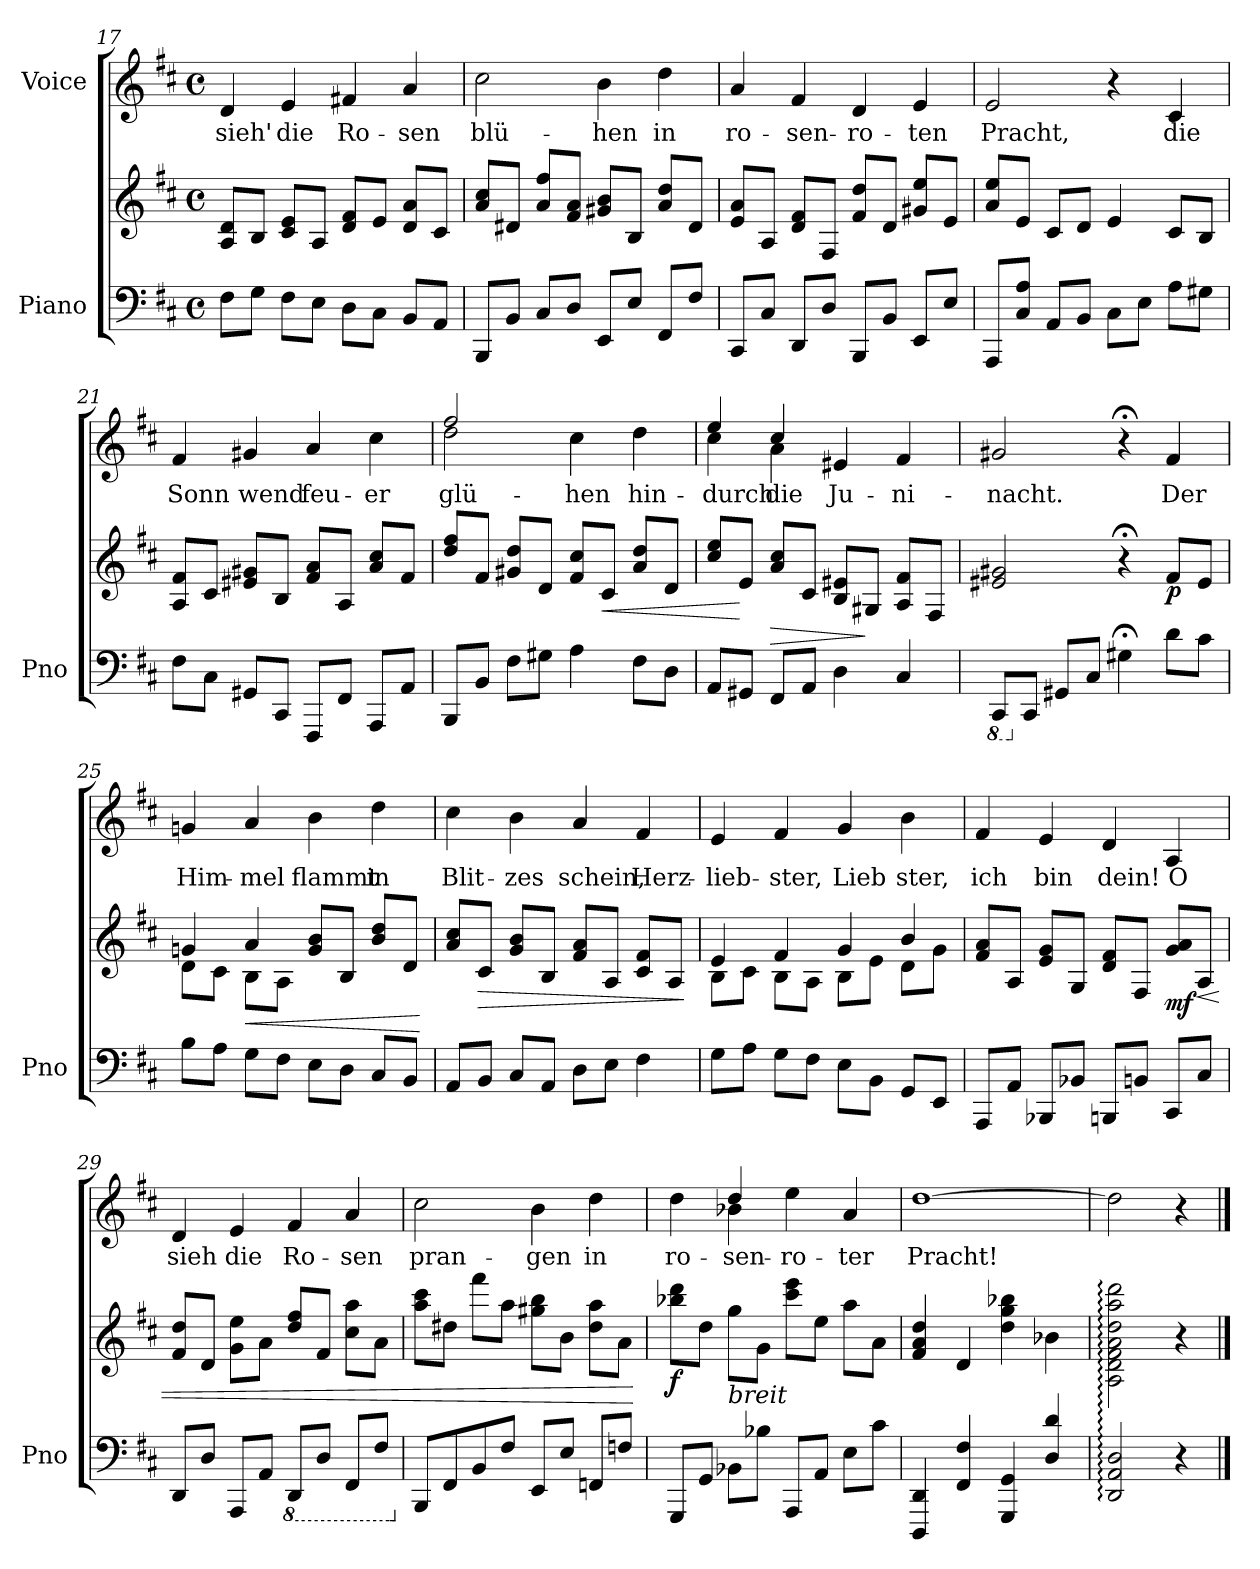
**kern	**kern	**dynam	**kern	**text
*part2	*part2	*part2	*part1	*part1
*staff3	*staff2	*staff2/3	*staff1	*staff1
*I"Piano	*	*	*I"Voice	*
*I'Pno	*	*	*	*
*clefF4	*clefG2	*	*clefG2	*
*k[f#c#]	*k[f#c#]	*	*k[f#c#]	*
*M4/4	*M4/4	*	*M4/4	*
*met(c)	*met(c)	*	*met(c)	*
=17	=17	=17	=17	=17
!	!	!	!	!LO:LY:b
8F#\L	8A/ 8d/L	.	4d/	sieh'
8G\J	8B/J	.	.	.
!	!	!	!	!LO:LY:b
8F#\L	8c#/ 8e/L	.	4e/	die
8E\J	8A/J	.	.	.
!	!	!	!	!LO:LY:b
8D\L	8d/ 8f#/L	.	4f#X/	Ro-
8C#\J	8e/J	.	.	.
!	!	!	!	!LO:LY:b
8BB/L	8d/ 8a/L	.	4a/	-sen
8AA/J	8c#/J	.	.	.
=18	=18	=18	=18	=18
!	!	!	!	!LO:LY:b
8BBB/L	8a/ 8cc#/L	.	2cc#\	blü-
8BB/J	8d#X/J	.	.	.
8C#/L	8a/ 8ff#/L	.	.	.
8D/J	8f#/ 8a/J	.	.	.
!	!	!	!	!LO:LY:b
8EE/L	8g#X/ 8b/L	.	4b\	-hen
8E/J	8B/J	.	.	.
!	!	!	!	!LO:LY:b
8FF#/L	8a/ 8dd/L	.	4dd\	in
8F#/J	8d#/J	.	.	.
!!LO:LB:g=z
=19	=19	=19	=19	=19
!	!	!	!	!LO:LY:b
8CC#/L	8e/ 8a/L	.	4a/	ro-
8C#/J	8A/J	.	.	.
!	!	!	!	!LO:LY:b
8DD/L	8d/ 8f#/L	.	4f#/	-sen-
8D/J	8F#/J	.	.	.
!	!	!	!	!LO:LY:b
8BBB/L	8f#/ 8dd/L	.	4d/	-ro-
8BB/J	8d/J	.	.	.
!	!	!	!	!LO:LY:b
8EE/L	8g#X/ 8ee/L	.	4e/	-ten
8E/J	8e/J	.	.	.
=20	=20	=20	=20	=20
!	!	!	!	!LO:LY:b
8AAA/L	8a/ 8ee/L	.	2e/	Pracht,
8C#/ 8A/J	8e/J	.	.	.
8AA/L	8c#/L	.	.	.
8BB/J	8d/J	.	.	.
8C#\L	4e/	.	4r	.
8E\J	.	.	.	.
!	!	!	!	!LO:LY:b
8A\L	8c#/L	.	4c#/	die
8G#X\J	8B/J	.	.	.
!!LO:PB:g=z
=21	=21	=21	=21	=21
!	!	!	!	!LO:LY:b
8F#\L	8A/ 8f#/L	.	4f#/	Sonn
8C#\J	8c#/J	.	.	.
!	!	!	!	!LO:LY:b
8GG#X/L	8e#X/ 8g#X/L	.	4g#X/	wend
8CC#/J	8B/J	.	.	.
!	!	!	!	!LO:LY:b
8FFF#/L	8f#/ 8a/L	.	4a/	feu-
8FF#/J	8A/J	.	.	.
!	!	!	!	!LO:LY:b
8AAA/L	8a/ 8cc#/L	.	4cc#\	-er
8AA/J	8f#/J	.	.	.
=22	=22	=22	=22	=22
!	!	!	!	!LO:LY:b
*	*	*	*^	*
8BBB/L	8dd/ 8ff#/L	.	2ff#/	2dd\	glü-
8BB/J	8f#/J	.	.	.	.
8F#\L	8g#X/ 8dd/L	.	.	.	.
8G#X\J	8d/J	.	.	.	.
!	!	!	!	!	!LO:LY:b
4A\	8f#/ 8cc#/L	.	4cc#\	2ryy	-hen
!	!	!LO:HP:b	!	!	!
.	8c#/J	<	.	.	.
!	!	!	!	!	!LO:LY:b
8F#\L	8a/ 8dd/L	.	4dd\	.	hin-
8D\J	8d/J	.	.	.	.
=23	=23	=23	=23	=23	=23
!	!	!	!	!	!LO:LY:b
8AA/L	8cc#/ 8ee/L	.	4ee/	4cc#\	-durch
8GG#X/J	8e/J	[	.	.	.
!	!	!LO:HP:b	!	!	!LO:LY:b
8FF#/L	8a/ 8cc#/L	>	4cc#/	4a\	die
8AA/J	8c#/J	.	.	.	.
!	!	!	!	!	!LO:LY:b
4D\	8B/ 8e#X/L	.	4e#X/	2ryy	Ju-
.	8G#X/J	]	.	.	.
!	!	!	!	!	!LO:LY:b
4C#/	8A/ 8f#/L	.	4f#/	.	-ni-
.	8F#/J	.	.	.	.
*	*	*	*v	*v	*
=24	=24	=24	=24	=24
*8ba	*	*	*	*
!	!	!	!	!LO:LY:b
8CCC#/L	2e#X/ 2g#X/	.	2g#X/	-nacht.
*X8ba	*	*	*	*
8CC#/J	.	.	.	.
8GG#X/L	.	.	.	.
8C#/J	.	.	.	.
4G#X;<\	4r;<	.	4r;<	.
!	!	!LO:DY:b	!	!LO:LY:b
8d\L	8f#/L	p	4f#/	Der
8c#\J	8e#/J	.	.	.
!!LO:LB:g=z
=25	=25	=25	=25	=25
*	*^	*	*	*
!	!	!	!	!	!LO:LY:b
8B\L	4gn/	8d\L	.	4gn/	Him-
8A\J	.	8c#\J	.	.	.
!	!	!	!LO:HP:b	!	!LO:LY:b
8G\L	4a/	8B\L	<	4a/	-mel
8F#\J	.	8A\J	.	.	.
!	!	!	!	!	!LO:LY:b
8E\L	8g/ 8b/L	2ryy	.	4b\	flammt
8D\J	8B/J	.	.	.	.
!	!	!	!	!	!LO:LY:b
8C#/L	8b/ 8dd/L	.	.	4dd\	in
8BB/J	8d/J	.	.	.	.
*	*v	*v	*	*	*
.	.	[	.	.
=26	=26	=26	=26	=26
!	!	!	!	!LO:LY:b
8AA/L	8a/ 8cc#/L	.	4cc#\	Blit-
!	!	!LO:HP:b	!	!
8BB/J	8c#/J	>	.	.
!	!	!	!	!LO:LY:b
8C#/L	8g/ 8b/L	.	4b\	-zes
8AA/J	8B/J	.	.	.
!	!	!	!	!LO:LY:b
8D\L	8f#/ 8a/L	.	4a/	schein,
8E\J	8A/J	.	.	.
!	!	!	!	!LO:LY:b
4F#\	8c#/ 8f#/L	.	4f#/	Herz-
.	8A/J	.	.	.
.	.	]	.	.
!!LO:LB:g=z
=27	=27	=27	=27	=27
*	*^	*	*	*
!	!	!	!	!	!LO:LY:b
8G\L	4e/	8B\L	.	4e/	-lieb-
8A\J	.	8c#\J	.	.	.
!	!	!	!	!	!LO:LY:b
8G\L	4f#/	8B\L	.	4f#/	-ster,
8F#\J	.	8A\J	.	.	.
!	!	!	!	!	!LO:LY:b
8E\L	4g/	8B\L	.	4g/	Lieb
8BB\J	.	8e\J	.	.	.
!	!	!	!	!	!LO:LY:b
8GG/L	4b/	8d\L	.	4b\	ster,
8EE/J	.	8g\J	.	.	.
=28	=28	=28	=28	=28	=28
!	!	!	!	!	!LO:LY:b
*	*v	*v	*	*	*
8AAA/L	8f#/ 8a/L	.	4f#/	ich
8AA/J	8A/J	.	.	.
!	!	!	!	!LO:LY:b
8BBB-X/L	8e/ 8g/L	.	4e/	bin
8BB-X/J	8G/J	.	.	.
!	!	!	!	!LO:LY:b
8BBBn/L	8d/ 8f#/L	.	4d/	dein!
8BBn/J	8F#/J	.	.	.
!	!	!LO:DY:b	!	!LO:LY:b
8CC#/L	8g/ 8a/L	mf	4A/	O
!	!	!LO:HP:b	!	!
8C#/J	8A/J	<	.	.
=29	=29	=29	=29	=29
!	!	!	!	!LO:LY:b
8DD/L	8f#/ 8dd/L	.	4d/	sieh
8D/J	8d/J	.	.	.
!	!	!	!	!LO:LY:b
8AAA/L	8g\ 8ee\L	.	4e/	die
8AA/J	8a\J	.	.	.
*8ba	*	*	*	*
!	!	!	!	!LO:LY:b
8DDD/L	8dd/ 8ff#/L	.	4f#/	Ro-
8DD/J	8f#/J	.	.	.
!	!	!	!	!LO:LY:b
8FFF#/L	8cc#\ 8aa\L	.	4a/	-sen
8FF#/J	8a\J	.	.	.
=30	=30	=30	=30	=30
*X8ba	*	*	*	*
!	!	!	!	!LO:LY:b
8BBB/L	8aa\ 8ccc#\L	.	2cc#\	pran-
8FF#/	8dd#X\J	.	.	.
8BB/	8fff#\L	.	.	.
8F#/J	8aa\J	.	.	.
!	!	!	!	!LO:LY:b
8EE/L	8gg#X\ 8bb\L	.	4b\	-gen
8E/J	8b\J	.	.	.
!	!	!	!	!LO:LY:b
8FFn/L	8dd#\ 8aa\L	.	4dd\	in
8Fn/J	8a\J	.	.	.
.	.	[	.	.
!!LO:LB:g=z
=31	=31	=31	=31	=31
!	!	!LO:DY:b	!	!LO:LY:b
*	*	*	*^	*
8GGG/L	8bb-X\ 8ddd\L	f	4dd\	4ryy	ro-
8GG/J	8dd\J	.	.	.	.
!	!LO:TX:b:i:t=breit	!	!	!	!
!	!	!	!	!	!LO:LY:b
8BB-X\L	8gg\L	.	4dd/	4b-X\	-sen-
8B-X\J	8g\J	.	.	.	.
!	!	!	!	!	!LO:LY:b
8AAA/L	8ccc#\ 8eee\L	.	4ee\	2ryy	-ro-
8AA/J	8ee\J	.	.	.	.
!	!	!	!	!	!LO:LY:b
8E\L	8aa\L	.	4a/	.	-ter
8c#\J	8a\J	.	.	.	.
*	*	*	*v	*v	*
=32	=32	=32	=32	=32
!	!	!	!	!LO:LY:b
4DDD/ 4DD/	4f#/ 4a/ 4dd/	.	[1dd	Pracht!
4FF#/ 4F#/	4d/	.	.	.
4GGG/ 4GG/	4dd\ 4gg\ 4bb-X\	.	.	.
4D/ 4d/	4b-X\	.	.	.
=33	=33	=33	=33	=33
2DD/:: 2AA/:: 2D/::	2A\:: 2d\:: 2f#\:: 2a\:: 2dd\:: 2aa\:: 2ddd\::	.	2dd\]	.
4r	4r	.	4r	.
==	==	==	==	==
*-	*-	*-	*-	*-
